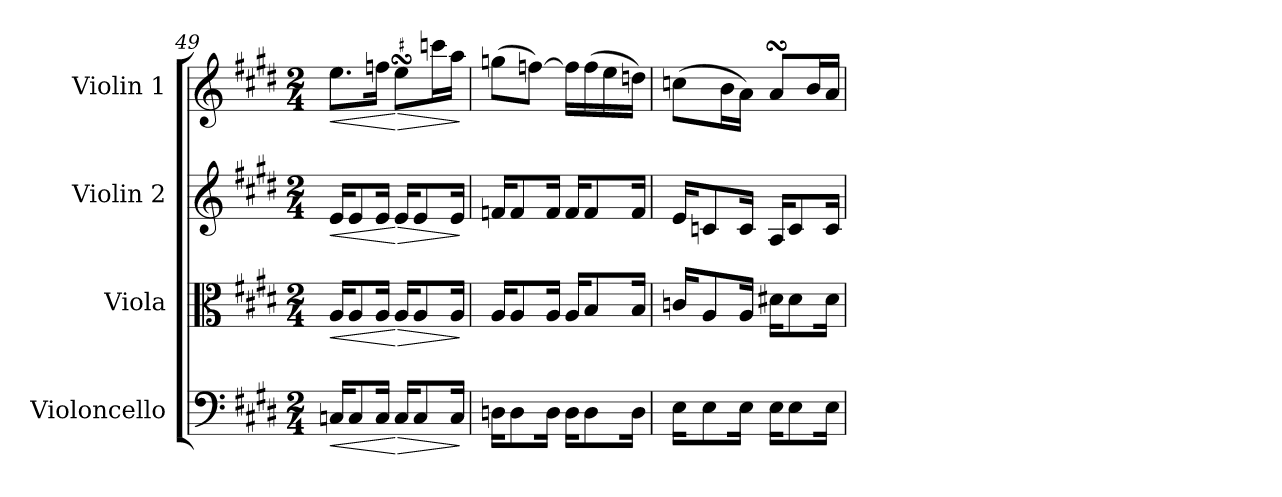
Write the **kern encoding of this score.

**kern	**dynam	**kern	**dynam	**kern	**dynam	**kern	**dynam
*part4	*part4	*part3	*part3	*part2	*part2	*part1	*part1
*staff4	*staff4	*staff3	*staff3	*staff2	*staff2	*staff1	*staff1
*I"Violoncello	*	*I"Viola	*	*I"Violin 2	*	*I"Violin 1	*
*I'Vc	*	*I'Vla	*	*I'Vln	*	*I'Vln	*
*clefF4	*	*clefC3	*	*clefG2	*	*clefG2	*
*k[f#c#g#d#]	*	*k[f#c#g#d#]	*	*k[f#c#g#d#]	*	*k[f#c#g#d#]	*
*M2/4	*	*M2/4	*	*M2/4	*	*M2/4	*
=49	=49	=49	=49	=49	=49	=49	=49
!	!LO:HP:b	!	!LO:HP:b	!	!LO:HP:b	!	!LO:HP:b
16Cn/KL	<	16A/KL	<	16e/KL	<	8.ee\L	<
8C/	.	8A/	.	8e/	.	.	.
16C/Jk	.	16A/Jk	.	16e/Jk	.	16ffn\Jk	.
!	!LO:HP:n=1:b	!	!LO:HP:n=1:b	!	!LO:HP:n=1:b	!	!LO:HP:n=1:b
16C/KL	[ >	16A/KL	[ >	16e/KL	[ >	8eesSSs\L	[ >
8C/	.	8A/	.	8e/	.	.	.
.	.	.	.	.	.	16cccn\L	.
16C/Jk	.	16A/Jk	.	16e/Jk	.	16aa\JJ	.
.	]	.	]	.	]	.	]
=50	=50	=50	=50	=50	=50	=50	=50
16Dn\KL	.	16A/KL	.	16fn/KL	.	(8ggn\L	.
8D\	.	8A/	.	8f/	.	.	.
.	.	.	.	.	.	[8ffn\J)	.
16D\Jk	.	16A/Jk	.	16f/Jk	.	.	.
16D\KL	.	16A/KL	.	16f/KL	.	16ff\LL]	.
8D\	.	8B/	.	8f/	.	(16ff\	.
.	.	.	.	.	.	16ee\	.
16D\Jk	.	16B/Jk	.	16f/Jk	.	16ddn\JJ)	.
=51	=51	=51	=51	=51	=51	=51	=51
16E\KL	.	16cn/KL	.	16e/KL	.	(8ccn\L	.
8E\	.	8A/	.	8cn/	.	.	.
.	.	.	.	.	.	16b\L	.
16E\Jk	.	16A/Jk	.	16c/Jk	.	16a\JJ)	.
16E\KL	.	16d#X\KL	.	16A/KL	.	8asSSs/L	.
8E\	.	8d#\	.	8c/	.	.	.
.	.	.	.	.	.	16b/L	.
16E\Jk	.	16d#\Jk	.	16c/Jk	.	16a/JJ	.
=	=	=	=	=	=	=	=
*-	*-	*-	*-	*-	*-	*-	*-
